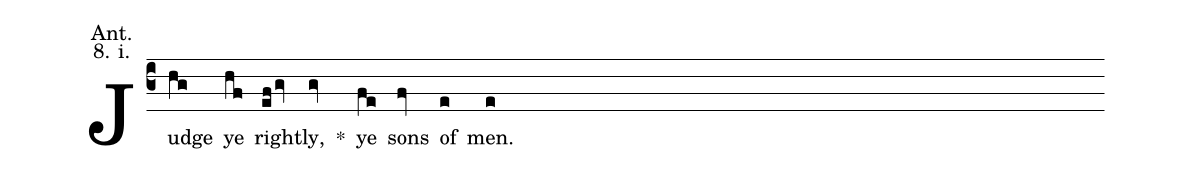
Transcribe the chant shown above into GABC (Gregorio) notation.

annotation: Ant.;
annotation: 8. i.;
%%
(c3) Judge(hg) ye(hf) right(efgv)ly,(gv) <sp>*</sp>() ye(fe) sons(fv) of(e) men.(e)
